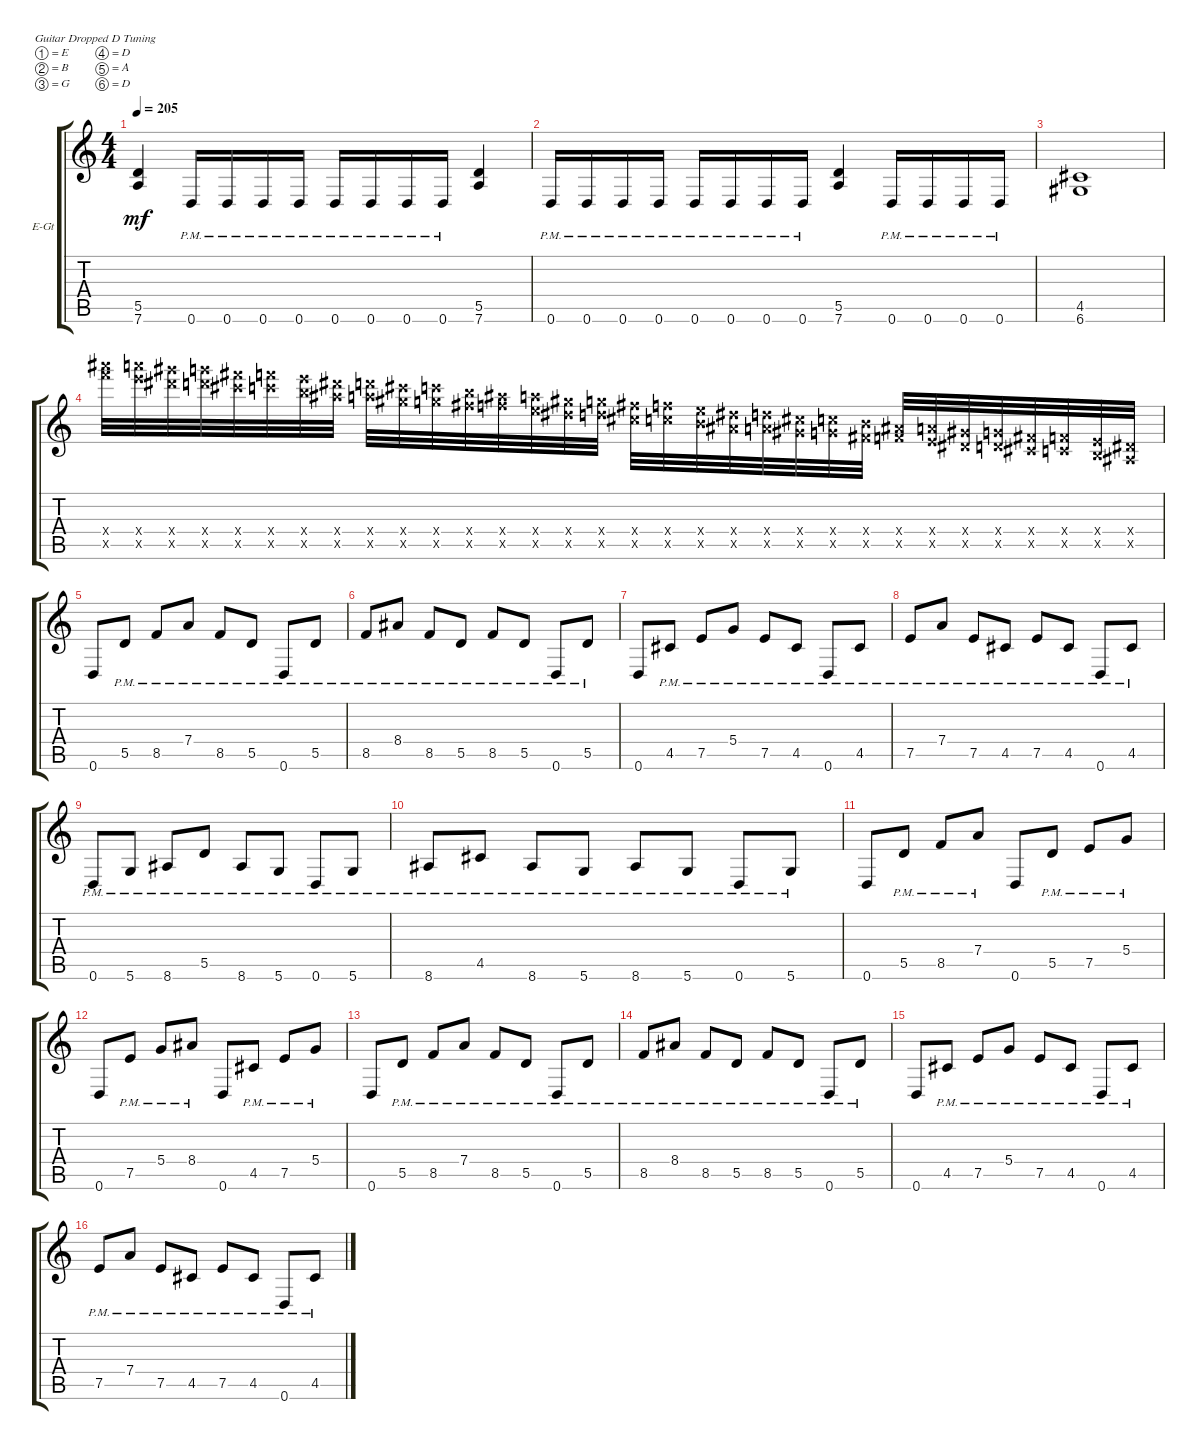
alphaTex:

\defaultSystemsLayout 4
\bracketExtendMode groupsimilarinstruments
\firstSystemTrackNameOrientation horizontal
\otherSystemsTrackNameOrientation horizontal
\track ("right" "E-Gt") {instrument distortionguitar}
\staff {score tabs}
\tuning (E4 B3 G3 D3 A2 D2)
\ts (4 4)
\tempo 205
\clef g2
\ks c
(7.6 5.5).4{dy mf} 0.6{pm}.16 0.6{pm}.16 0.6{pm}.16 0.6{pm}.16 0.6{pm}.16 0.6{pm}.16 0.6{pm}.16 0.6{pm}.16 (5.5 7.6).4 |
0.6{pm}.16 0.6{pm}.16 0.6{pm}.16 0.6{pm}.16 0.6{pm}.16 0.6{pm}.16 0.6{pm}.16 0.6{pm}.16 (5.5 7.6).4 0.6{pm}.16 0.6{pm}.16 0.6{pm}.16 0.6{pm}.16 |
(6.6 4.5).1 |
(32.4{x} 32.5{x}).32 (31.4{x} 31.5{x}).32 (30.4{x} 30.5{x}).32 (29.4{x} 29.5{x}).32 (28.4{x} 28.5{x}).32 (27.4{x} 27.5{x}).32 (26.4{x} 26.5{x}).32 (25.4{x} 25.5{x}).32 (24.4{x} 24.5{x}).32 (23.4{x} 23.5{x}).32 (22.4{x} 22.5{x}).32 (21.4{x} 21.5{x}).32 (20.4{x} 20.5{x}).32 (19.4{x} 19.5{x}).32 (18.4{x} 18.5{x}).32 (17.4{x} 17.5{x}).32 (16.4{x} 16.5{x}).32 (15.4{x} 15.5{x}).32 (14.4{x} 14.5{x}).32 (13.4{x} 13.5{x}).32 (12.4{x} 12.5{x}).32 (11.4{x} 11.5{x}).32 (10.4{x} 10.5{x}).32 (9.4{x} 9.5{x}).32 (8.4{x} 8.5{x}).32 (7.4{x} 7.5{x}).32 (6.4{x} 6.5{x}).32 (5.4{x} 5.5{x}).32 (4.4{x} 4.5{x}).32 (3.4{x} 3.5{x}).32 (2.4{x} 2.5{x}).32 (1.4{x} 1.5{x}).32 |
0.6.8 5.5{pm}.8 8.5{pm}.8 7.4{pm}.8 8.5{pm}.8 5.5{pm}.8 0.6{pm}.8 5.5{pm}.8 |
8.5{pm}.8 8.4{pm}.8 8.5{pm}.8 5.5{pm}.8 8.5{pm}.8 5.5{pm}.8 0.6{pm}.8 5.5{pm}.8 |
0.6.8 4.5{pm}.8 7.5{pm}.8 5.4{pm}.8 7.5{pm}.8 4.5{pm}.8 0.6{pm}.8 4.5{pm}.8 |
7.5{pm}.8 7.4{pm}.8 7.5{pm}.8 4.5{pm}.8 7.5{pm}.8 4.5{pm}.8 0.6{pm}.8 4.5{pm}.8 |
0.6{pm}.8 5.6{pm}.8 8.6{pm}.8 5.5{pm}.8 8.6{pm}.8 5.6{pm}.8 0.6{pm}.8 5.6{pm}.8 |
8.6{pm}.8 4.5{pm}.8 8.6{pm}.8 5.6{pm}.8 8.6{pm}.8 5.6{pm}.8 0.6{pm}.8 5.6{pm}.8 |
0.6.8 5.5{pm}.8 8.5{pm}.8 7.4{pm}.8 0.6.8 5.5{pm}.8 7.5{pm}.8 5.4{pm}.8 |
0.6.8 7.5{pm}.8 5.4{pm}.8 8.4{pm}.8 0.6.8 4.5{pm}.8 7.5{pm}.8 5.4{pm}.8 |
0.6.8 5.5{pm}.8 8.5{pm}.8 7.4{pm}.8 8.5{pm}.8 5.5{pm}.8 0.6{pm}.8 5.5{pm}.8 |
8.5{pm}.8 8.4{pm}.8 8.5{pm}.8 5.5{pm}.8 8.5{pm}.8 5.5{pm}.8 0.6{pm}.8 5.5{pm}.8 |
0.6.8 4.5{pm}.8 7.5{pm}.8 5.4{pm}.8 7.5{pm}.8 4.5{pm}.8 0.6{pm}.8 4.5{pm}.8 |
7.5{pm}.8 7.4{pm}.8 7.5{pm}.8 4.5{pm}.8 7.5{pm}.8 4.5{pm}.8 0.6{pm}.8 4.5{pm}.8
